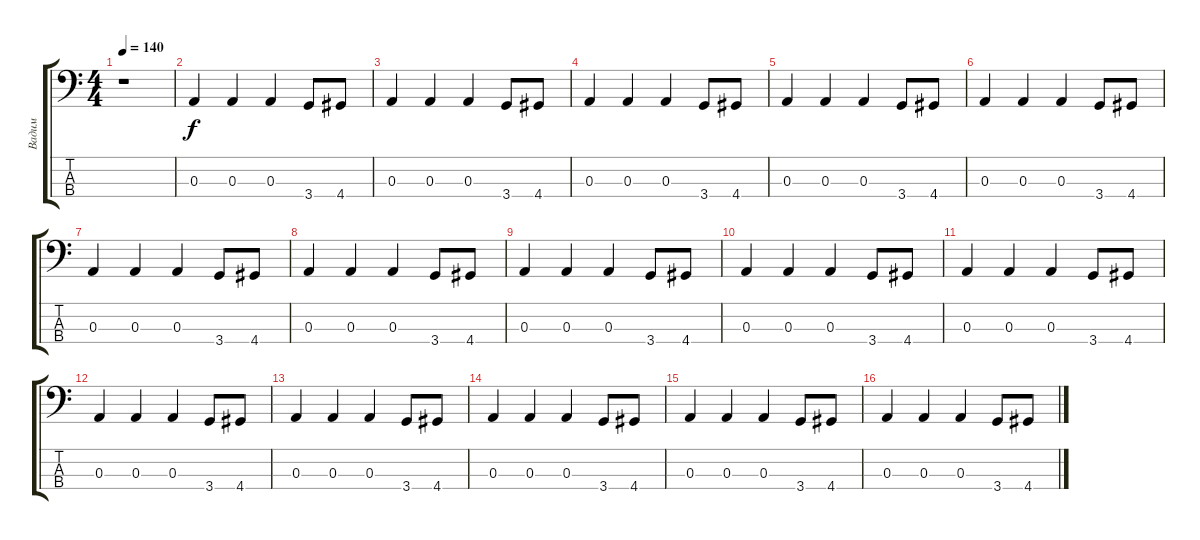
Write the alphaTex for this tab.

\track ("Вадим" "Вадим") {instrument synthbass2}
\staff {score tabs}
\tuning (G2 D2 A1 E1) {hide}
\ts (4 4)
\tempo 140
\clef f4
\ks c
r.1{dy f instrument synthbass2} |
0.3.4 0.3.4 0.3.4 3.4.8 4.4.8 |
0.3.4 0.3.4 0.3.4 3.4.8 4.4.8 |
0.3.4 0.3.4 0.3.4 3.4.8 4.4.8 |
0.3.4 0.3.4 0.3.4 3.4.8 4.4.8 |
0.3.4 0.3.4 0.3.4 3.4.8 4.4.8 |
0.3.4 0.3.4 0.3.4 3.4.8 4.4.8 |
0.3.4 0.3.4 0.3.4 3.4.8 4.4.8 |
0.3.4 0.3.4 0.3.4 3.4.8 4.4.8 |
0.3.4 0.3.4 0.3.4 3.4.8 4.4.8 |
0.3.4 0.3.4 0.3.4 3.4.8 4.4.8 |
0.3.4 0.3.4 0.3.4 3.4.8 4.4.8 |
0.3.4 0.3.4 0.3.4 3.4.8 4.4.8 |
0.3.4 0.3.4 0.3.4 3.4.8 4.4.8 |
0.3.4 0.3.4 0.3.4 3.4.8 4.4.8 |
0.3.4 0.3.4 0.3.4 3.4.8 4.4.8
